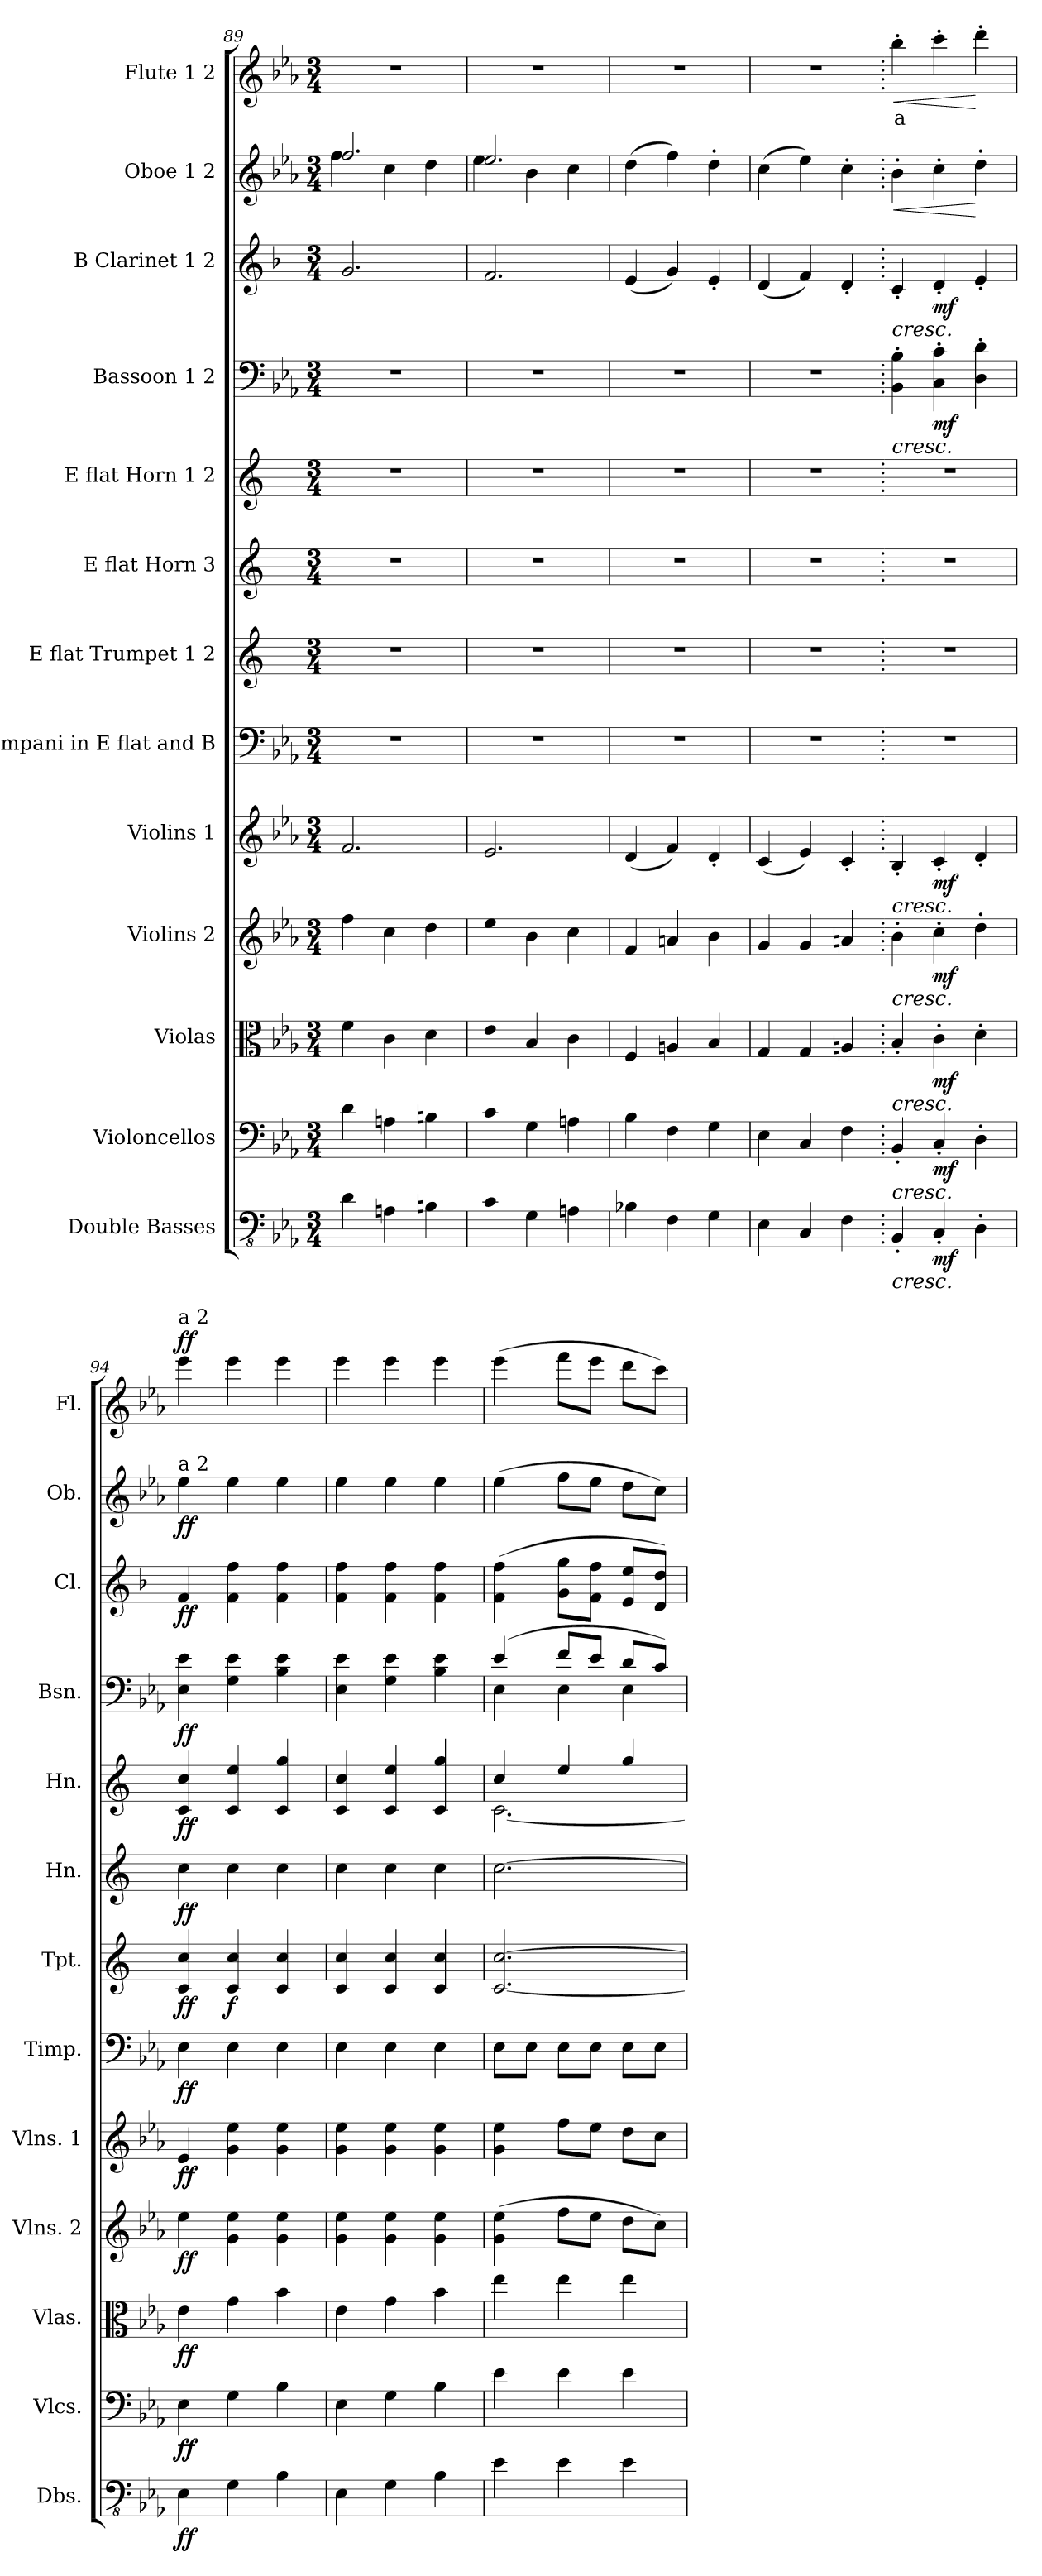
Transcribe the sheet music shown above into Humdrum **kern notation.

**kern	**dynam	**kern	**dynam	**kern	**dynam	**kern	**dynam	**kern	**dynam	**kern	**dynam	**kern	**dynam	**kern	**dynam	**kern	**dynam	**kern	**dynam	**kern	**dynam	**kern	**dynam	**kern	**text	**dynam
*part13	*part13	*part12	*part12	*part11	*part11	*part10	*part10	*part9	*part9	*part8	*part8	*part7	*part7	*part6	*part6	*part5	*part5	*part4	*part4	*part3	*part3	*part2	*part2	*part1	*part1	*part1
*staff13	*staff13	*staff12	*staff12	*staff11	*staff11	*staff10	*staff10	*staff9	*staff9	*staff8	*staff8	*staff7	*staff7	*staff6	*staff6	*staff5	*staff5	*staff4	*staff4	*staff3	*staff3	*staff2	*staff2	*staff1	*staff1	*staff1
*I"Double Basses	*	*I"Violoncellos	*	*I"Violas	*	*I"Violins 2	*	*I"Violins 1	*	*I"Timpani in E flat and B	*	*I"E flat Trumpet 1 2	*	*I"E flat Horn 3	*	*I"E flat Horn  1 2	*	*I"Bassoon 1 2	*	*I"B Clarinet 1 2	*	*I"Oboe 1 2	*	*I"Flute 1 2	*	*
*I'Dbs.	*	*I'Vlcs.	*	*I'Vlas.	*	*I'Vlns. 2	*	*I'Vlns. 1	*	*I'Timp.	*	*I'Tpt.	*	*I'Hn.	*	*I'Hn.	*	*I'Bsn.	*	*I'Cl.	*	*I'Ob.	*	*I'Fl.	*	*
*clefFv4	*	*clefF4	*	*clefC3	*	*clefG2	*	*clefG2	*	*clefF4	*	*clefG2	*	*clefG2	*	*clefG2	*	*clefF4	*	*clefG2	*	*clefG2	*	*clefG2	*	*
*	*	*	*	*	*	*	*	*	*	*	*	*ITrd-2c-3	*	*ITrd5c9	*	*ITrd5c9	*	*	*	*ITrd1c2	*	*	*	*	*	*
*k[b-e-a-]	*	*k[b-e-a-]	*	*k[b-e-a-]	*	*k[b-e-a-]	*	*k[b-e-a-]	*	*k[b-e-a-]	*	*k[b-e-a-]	*	*k[b-e-a-]	*	*k[b-e-a-]	*	*k[b-e-a-]	*	*k[b-e-a-]	*	*k[b-e-a-]	*	*k[b-e-a-]	*	*
*M3/4	*	*M3/4	*	*M3/4	*	*M3/4	*	*M3/4	*	*M3/4	*	*M3/4	*	*M3/4	*	*M3/4	*	*M3/4	*	*M3/4	*	*M3/4	*	*M3/4	*	*
=89	=89	=89	=89	=89	=89	=89	=89	=89	=89	=89	=89	=89	=89	=89	=89	=89	=89	=89	=89	=89	=89	=89	=89	=89	=89	=89
*	*	*	*	*	*	*	*	*	*	*	*	*	*	*	*	*	*	*	*	*	*	*^	*	*	*	*
4D\	.	4d\	.	4f\	.	4ff\	.	2.f/	.	2.r	.	2.r	.	2.r	.	2.r	.	2.r	.	2.f/	.	2.ff/	4ff\	.	2.r	.	.
4AAn\	.	4An\	.	4c\	.	4cc\	.	.	.	.	.	.	.	.	.	.	.	.	.	.	.	.	4cc\	.	.	.	.
4BBn\	.	4Bn\	.	4d\	.	4dd\	.	.	.	.	.	.	.	.	.	.	.	.	.	.	.	.	4dd\	.	.	.	.
=90	=90	=90	=90	=90	=90	=90	=90	=90	=90	=90	=90	=90	=90	=90	=90	=90	=90	=90	=90	=90	=90	=90	=90	=90	=90	=90	=90
4C\	.	4c\	.	4e-\	.	4ee-\	.	2.e-/	.	2.r	.	2.r	.	2.r	.	2.r	.	2.r	.	2.e-/	.	2.ee-/	4ee-\	.	2.r	.	.
4GG\	.	4G\	.	4B-/	.	4b-\	.	.	.	.	.	.	.	.	.	.	.	.	.	.	.	.	4b-\	.	.	.	.
4AAn\	.	4An\	.	4c\	.	4cc\	.	.	.	.	.	.	.	.	.	.	.	.	.	.	.	.	4cc\	.	.	.	.
=91	=91	=91	=91	=91	=91	=91	=91	=91	=91	=91	=91	=91	=91	=91	=91	=91	=91	=91	=91	=91	=91	=91	=91	=91	=91	=91	=91
!	!	!	!	!	!	!	!	!	!	!	!	!	!	!	!	!	!	!	!	!	!	!LO:TX:a:t=1 solo	!	!	!	!	!
*	*	*	*	*	*	*	*	*	*	*	*	*	*	*	*	*	*	*	*	*	*	*v	*v	*	*	*	*
4BB-X\	.	4B-\	.	4F/	.	4f/	.	(<4d/	.	2.r	.	2.r	.	2.r	.	2.r	.	2.r	.	(<4d/	.	(>4dd\	.	2.r	.	.
4FF\	.	4F\	.	4An/	.	4an/	.	4f/)	.	.	.	.	.	.	.	.	.	.	.	4f/)	.	4ff\)	.	.	.	.
4GG\	.	4G\	.	4B-/	.	4b-\	.	4d'/	.	.	.	.	.	.	.	.	.	.	.	4d'/	.	4dd'\	.	.	.	.
=92	=92	=92	=92	=92	=92	=92	=92	=92	=92	=92	=92	=92	=92	=92	=92	=92	=92	=92	=92	=92	=92	=92	=92	=92	=92	=92
4EE-\	.	4E-\	.	4G/	.	4g/	.	(<4c/	.	2.r	.	2.r	.	2.r	.	2.r	.	2.r	.	(<4c/	.	(>4cc\	.	2.r	.	.
4CC/	.	4C/	.	4G/	.	4g/	.	4e-/)	.	.	.	.	.	.	.	.	.	.	.	4e-/)	.	4ee-\)	.	.	.	.
4FF\	.	4F\	.	4An/	.	4an/	.	4c'/	.	.	.	.	.	.	.	.	.	.	.	4c'/	.	4cc'\	.	.	.	.
=93.	=93.	=93.	=93.	=93.	=93.	=93.	=93.	=93.	=93.	=93.	=93.	=93.	=93.	=93.	=93.	=93.	=93.	=93.	=93.	=93.	=93.	=93.	=93.	=93.	=93.	=93.
!	!LO:HP:b	!	!LO:HP:b	!	!LO:HP:b	!	!LO:HP:b	!	!LO:HP:b	!	!	!	!	!	!	!	!	!	!LO:HP:b	!	!LO:HP:b	!	!LO:HP:b	!	!	!LO:HP:b
4BBB-'/	<	4BB-'/	<	4B-'/	<	4b-'\	<	4B-'/	<	2.r	.	2.r	.	2.r	.	2.r	.	4BB-\' 4B-\'	<	4B-'/	<	4b-'\	<	4bb-'\	a	<
!	!LO:DY:b	!	!LO:DY:b	!	!LO:DY:b	!	!LO:DY:b	!	!LO:DY:b	!	!	!	!	!	!	!	!	!	!LO:DY:b	!	!LO:DY:b	!	!	!	!	!
4CC'/	mf	4C'/	mf	4c'\	mf	4cc'\	mf	4c'/	mf	.	.	.	.	.	.	.	.	4C\' 4c\'	mf	4c'/	mf	4cc'\	.	4ccc'\	.	.
4DD'\	[	4D'\	[	4d'\	[	4dd'\	[	4d'/	[	.	.	.	.	.	.	.	.	4D\' 4d\'	[	4d'/	[	4dd'\	[	4ddd'\	.	[
=94	=94	=94	=94	=94	=94	=94	=94	=94	=94	=94	=94	=94	=94	=94	=94	=94	=94	=94	=94	=94	=94	=94	=94	=94	=94	=94
!	!	!	!	!	!	!	!	!	!	!	!	!	!	!	!	!	!	!	!	!	!	!	!	!LO:TX:a:t=a 2	!	!
!	!	!	!	!	!	!	!	!	!	!	!	!	!	!	!	!	!	!	!	!	!	!LO:TX:a:t=a 2	!	!	!	!
!	!LO:DY:b	!	!LO:DY:b	!	!LO:DY:b	!	!LO:DY:b	!	!LO:DY:b	!	!LO:DY:b	!	!LO:DY:b	!	!LO:DY:b	!	!LO:DY:b	!	!LO:DY:b	!	!LO:DY:b	!	!LO:DY:b	!	!	!LO:DY:b
4EE-\	ff	4E-\	ff	4e-\	ff	4ee-\	ff	4e-/	ff	4E-\	ff	4e-/ 4ee-/	ff	4e-\	ff	4E-/ 4e-/	ff	4E-\ 4e-\	ff	4e-/	ff	4ee-\	ff	4eee-\	.	ff
!	!	!	!	!	!	!	!	!	!	!	!	!	!LO:DY:b	!	!	!	!	!	!	!	!	!	!	!	!	!
4GG\	.	4G\	.	4g\	.	4g\ 4ee-\	.	4g\ 4ee-\	.	4E-\	.	4e-/ 4ee-/	f	4e-\	.	4E-/ 4g/	.	4G\ 4e-\	.	4e-\ 4ee-\	.	4ee-\	.	4eee-\	.	.
4BB-\	.	4B-\	.	4b-\	.	4g\ 4ee-\	.	4g\ 4ee-\	.	4E-\	.	4e-/ 4ee-/	.	4e-\	.	4E-/ 4b-/	.	4B-\ 4e-\	.	4e-\ 4ee-\	.	4ee-\	.	4eee-\	.	.
=95	=95	=95	=95	=95	=95	=95	=95	=95	=95	=95	=95	=95	=95	=95	=95	=95	=95	=95	=95	=95	=95	=95	=95	=95	=95	=95
4EE-\	.	4E-\	.	4e-\	.	4g\ 4ee-\	.	4g\ 4ee-\	.	4E-\	.	4e-/ 4ee-/	.	4e-\	.	4E-/ 4e-/	.	4E-\ 4e-\	.	4e-\ 4ee-\	.	4ee-\	.	4eee-\	.	.
4GG\	.	4G\	.	4g\	.	4g\ 4ee-\	.	4g\ 4ee-\	.	4E-\	.	4e-/ 4ee-/	.	4e-\	.	4E-/ 4g/	.	4G\ 4e-\	.	4e-\ 4ee-\	.	4ee-\	.	4eee-\	.	.
4BB-\	.	4B-\	.	4b-\	.	4g\ 4ee-\	.	4g\ 4ee-\	.	4E-\	.	4e-/ 4ee-/	.	4e-\	.	4E-/ 4b-/	.	4B-\ 4e-\	.	4e-\ 4ee-\	.	4ee-\	.	4eee-\	.	.
=96	=96	=96	=96	=96	=96	=96	=96	=96	=96	=96	=96	=96	=96	=96	=96	=96	=96	=96	=96	=96	=96	=96	=96	=96	=96	=96
*	*	*	*	*	*	*	*	*	*	*	*	*	*	*	*	*^	*	*^	*	*	*	*	*	*	*	*
4E-\	.	4e-\	.	4ee-\	.	(>4g\ 4ee-\	.	4g\ 4ee-\	.	8E-\L	.	[2.e-/ [2.ee-/	.	[2.e-\	.	4e-/	[2.E-\	.	(>4e-/	4E-\	.	(>4e-\ 4ee-\	.	(>4ee-\	.	(>4eee-\	.	.
.	.	.	.	.	.	.	.	.	.	8E-\J	.	.	.	.	.	.	.	.	.	.	.	.	.	.	.	.	.	.
4E-\	.	4e-\	.	4ee-\	.	8ff\L	.	8ff\L	.	8E-\L	.	.	.	.	.	4g/	.	.	8f/L	4E-\	.	8f\ 8ff\L	.	8ff\L	.	8fff\L	.	.
.	.	.	.	.	.	8ee-\J	.	8ee-\J	.	8E-\J	.	.	.	.	.	.	.	.	8e-/J	.	.	8e-\ 8ee-\J	.	8ee-\J	.	8eee-\J	.	.
4E-\	.	4e-\	.	4ee-\	.	8dd\L	.	8dd\L	.	8E-\L	.	.	.	.	.	4b-/	.	.	8d/L	4E-\	.	8d/ 8dd/L	.	8dd\L	.	8ddd\L	.	.
.	.	.	.	.	.	8cc\J)	.	8cc\J	.	8E-\J	.	.	.	.	.	.	.	.	8c/J)	.	.	8c/ 8cc/J)	.	8cc\J)	.	8ccc\J)	.	.
*	*	*	*	*	*	*	*	*	*	*	*	*	*	*	*	*v	*v	*	*	*	*	*	*	*	*	*	*	*
*	*	*	*	*	*	*	*	*	*	*	*	*	*	*	*	*	*	*v	*v	*	*	*	*	*	*	*	*
=	=	=	=	=	=	=	=	=	=	=	=	=	=	=	=	=	=	=	=	=	=	=	=	=	=	=
*-	*-	*-	*-	*-	*-	*-	*-	*-	*-	*-	*-	*-	*-	*-	*-	*-	*-	*-	*-	*-	*-	*-	*-	*-	*-	*-
